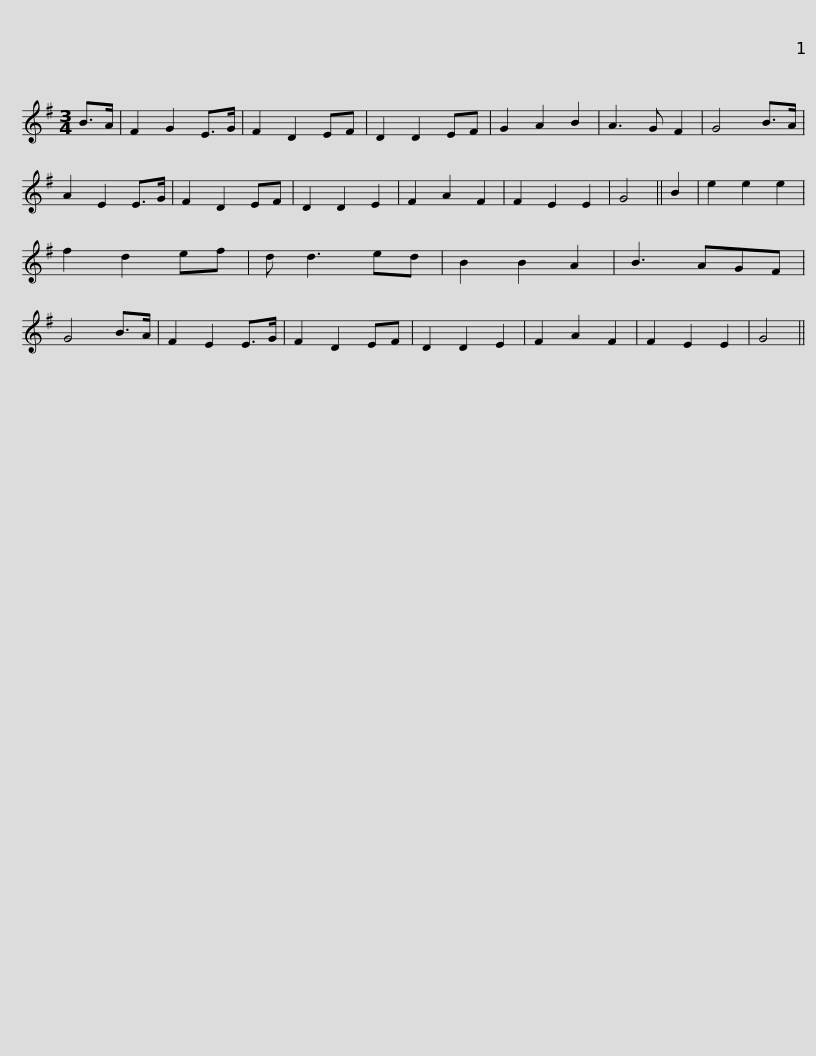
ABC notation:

X:1
L:1/8
M:3/4
I:linebreak $
K:G
V:1 treble
V:1
 B>A | F2 G2 E>G | F2 D2 EF | D2 D2 EF | G2 A2 B2 | %5
 A3 G F2 | G4 B>A | A2 E2 E>G | F2 D2 EF | D2 D2 E2 | %10
 F2 A2 F2 |$ F2 E2 E2 | G4 || B2 | e2 e2 e2 | %15
 f2 d2 ef | d d3 ed | B2 B2 A2 | B3 AGF | G4 B>A | %20
 F2 E2 E>G | F2 D2 EF | D2 D2 E2 |$ F2 A2 F2 | F2 E2 E2 | %25
 G4 || %26
